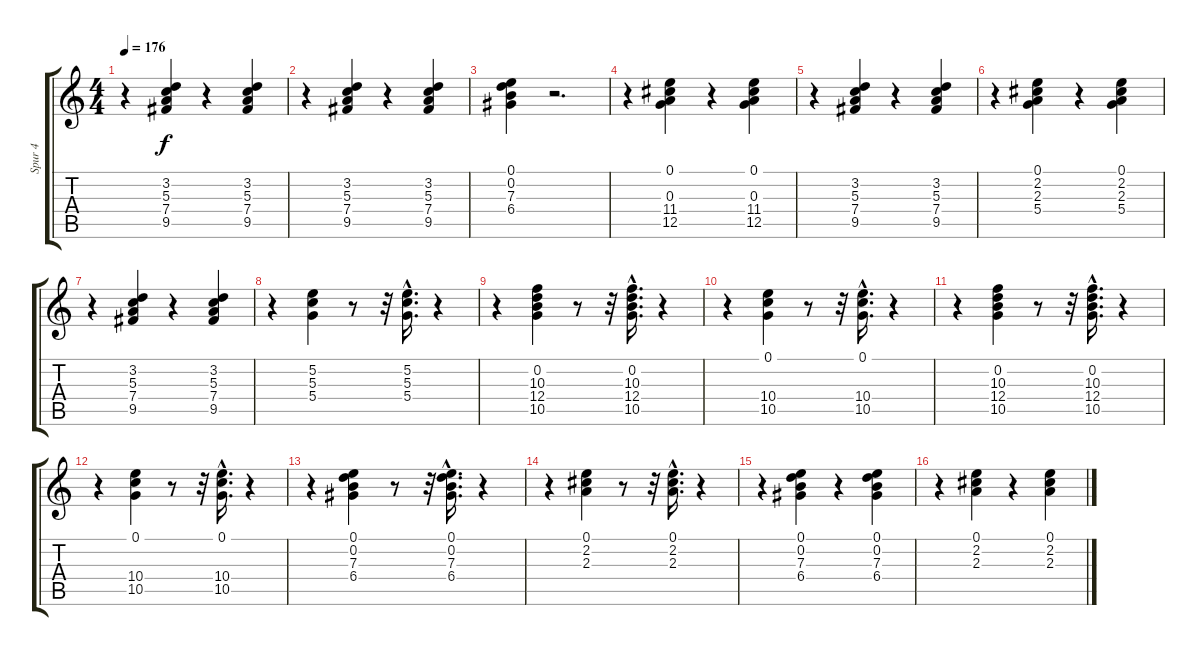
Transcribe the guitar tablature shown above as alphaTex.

\track ("Spur 4" "Spur 4") {instrument electricguitarclean}
\staff {score tabs}
\tuning (E4 B3 G3 D3 A2 E2) {hide}
\ts (4 4)
\tempo 176
\clef g2
\ks c
r.4{dy f} (3.2 5.3 7.4 9.5).4 r.4 (3.2 5.3 7.4 9.5).4 |
r.4 (3.2 5.3 7.4 9.5).4 r.4 (3.2 5.3 7.4 9.5).4 |
(0.1 0.2 7.3 6.4).4 r.2{d} |
r.4 (0.1 0.3 11.4 12.5).4 r.4 (0.1 0.3 11.4 12.5).4 |
r.4 (3.2 5.3 7.4 9.5).4 r.4 (3.2 5.3 7.4 9.5).4 |
r.4 (0.1 2.2 2.3 5.4).4 r.4 (0.1 2.2 2.3 5.4).4 |
r.4 (3.2 5.3 7.4 9.5).4 r.4 (3.2 5.3 7.4 9.5).4 |
r.4 (5.2 5.3 5.4).4 r.8 r.32 (5.2{hac} 5.3{hac} 5.4{hac}).16{d} r.4 |
r.4 (0.2 10.3 12.4 10.5).4 r.8 r.32 (0.2{hac} 10.3{hac} 12.4{hac} 10.5{hac}).16{d} r.4 |
r.4 (0.1 10.4 10.5).4 r.8 r.32 (0.1{hac} 10.4{hac} 10.5{hac}).16{d} r.4 |
r.4 (0.2 10.3 12.4 10.5).4 r.8 r.32 (0.2{hac} 10.3{hac} 12.4{hac} 10.5{hac}).16{d} r.4 |
r.4 (0.1 10.4 10.5).4 r.8 r.32 (0.1{hac} 10.4{hac} 10.5{hac}).16{d} r.4 |
r.4 (0.1 0.2 7.3 6.4).4 r.8 r.32 (0.1{hac} 0.2{hac} 7.3{hac} 6.4{hac}).16{d} r.4 |
r.4 (0.1 2.2 2.3).4 r.8 r.32 (0.1{hac} 2.2{hac} 2.3{hac}).16{d} r.4 |
r.4 (0.1 0.2 7.3 6.4).4 r.4 (0.1 0.2 7.3 6.4).4 |
r.4 (0.1 2.2 2.3).4 r.4 (0.1 2.2 2.3).4
